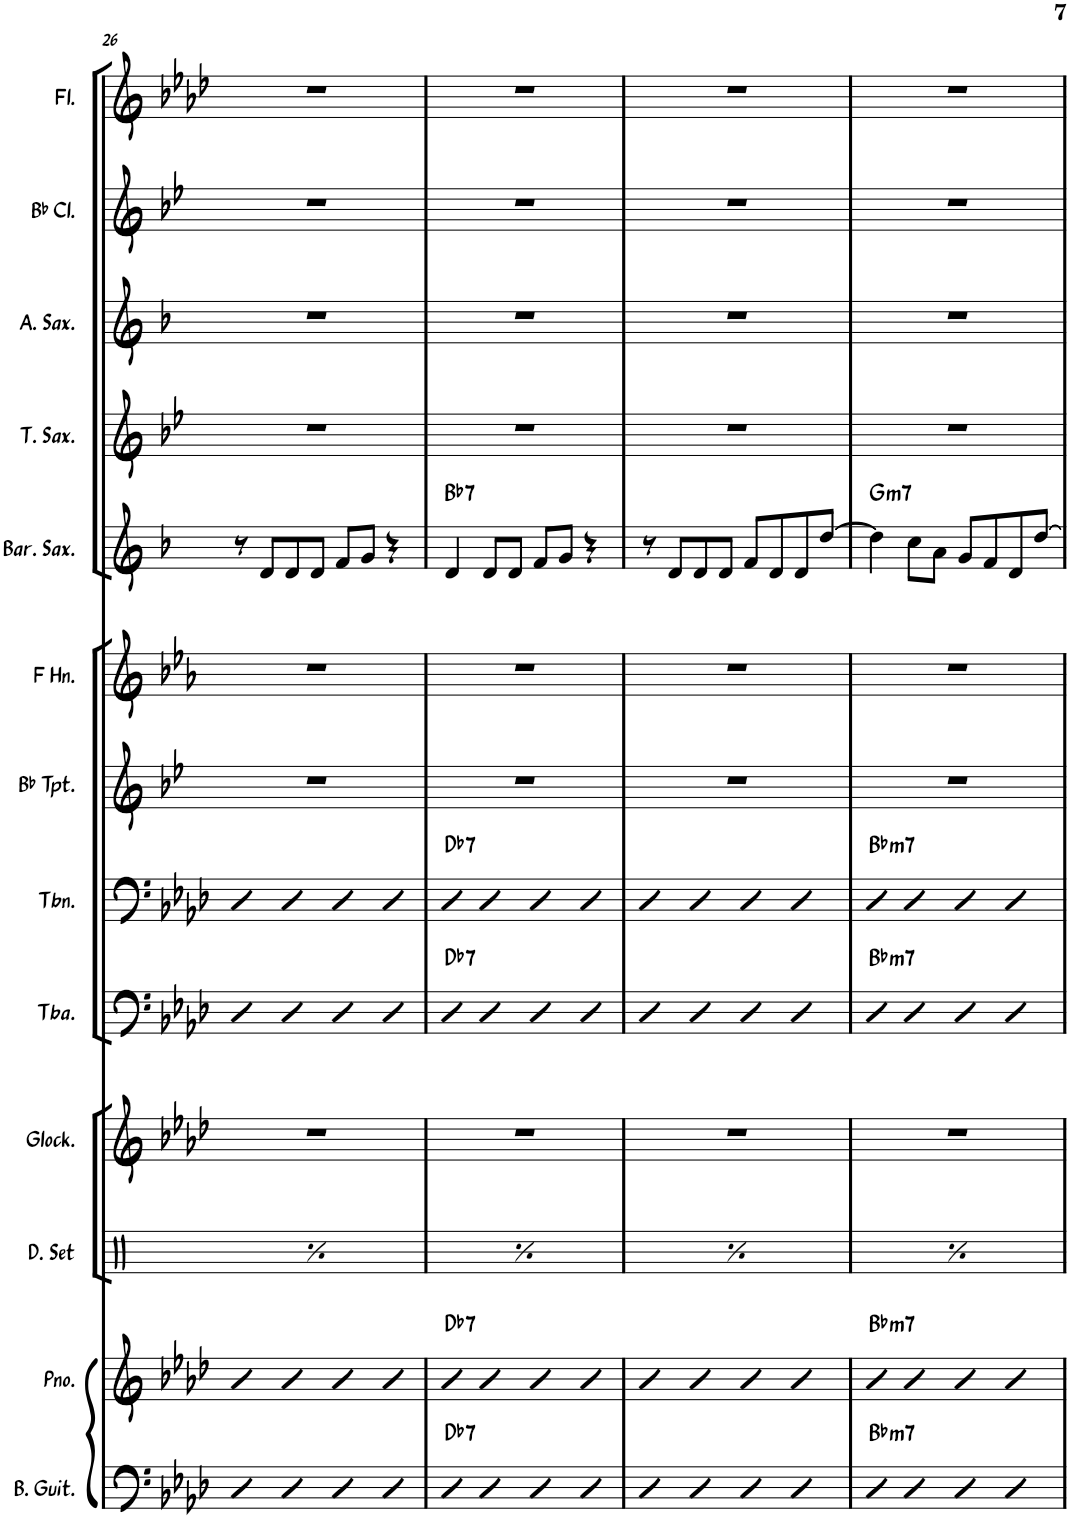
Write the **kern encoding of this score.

**kern	**harte	**kern	**harte	**kern	**kern	**kern	**harte	**kern	**harte	**kern	**kern	**kern	**harte	**kern	**kern	**kern	**kern
*part13	*part13	*part12	*part12	*part11	*part10	*part9	*part9	*part8	*part8	*part7	*part6	*part5	*part5	*part4	*part3	*part2	*part1
*staff13	*	*staff12	*	*staff11	*staff10	*staff9	*	*staff8	*	*staff7	*staff6	*staff5	*	*staff4	*staff3	*staff2	*staff1
*I"Bass Guitar	*	*I"Piano	*	*I"Drumset	*I"Glockenspiel	*I"Tuba	*	*I"Trombone	*	*I"Bb Trumpet	*I"Horn in F	*I"Baritone Saxophone	*	*I"Tenor Saxophone	*I"Alto Saxophone	*I"Bb Clarinet	*I"Flute
*I'B. Guit.	*	*I'Pno.	*	*I'D. Set	*I'Glock.	*I'Tba.	*	*I'Tbn.	*	*I'Bb Tpt.	*	*I'Bar. Sax.	*	*I'T. Sax.	*I'A. Sax.	*I'Bb Cl.	*I'Fl.
!!LO:PB:g=z
*clefF4	*	*clefG2	*	*clefX	*clefG2	*clefF4	*	*clefF4	*	*clefG2	*clefG2	*clefG2	*	*clefG2	*clefG2	*clefG2	*clefG2
*Trd7c12	*	*	*	*	*Trd-14c-24	*	*	*	*	*Trd1c2	*Trd4c7	*Trd12c21	*	*Trd8c14	*Trd5c9	*Trd1c2	*
*k[b-e-a-d-]	*	*k[b-e-a-d-]	*	*k[]	*k[b-e-a-d-]	*k[b-e-a-d-]	*	*k[b-e-a-d-]	*	*k[b-e-]	*k[b-e-a-]	*k[b-]	*	*k[b-e-]	*k[b-]	*k[b-e-]	*k[b-e-a-d-]
*M4/4	*	*M4/4	*	*M4/4	*M4/4	*M4/4	*	*M4/4	*	*M4/4	*M4/4	*M4/4	*	*M4/4	*M4/4	*M4/4	*M4/4
=26	=26	=26	=26	=26	=26	=26	=26	=26	=26	=26	=26	=26	=26	=26	=26	=26	=26
*	*	*	*	*^	*	*	*	*	*	*	*	*	*	*	*	*	*
4D-	.	4b-	.	4Rff/	4Rf\	1r	4D-	.	4D-	.	1r	1r	8r	.	1r	1r	1r	1r
.	.	.	.	.	.	.	.	.	.	.	.	.	8d/L	.	.	.	.	.
4D-	.	4b-	.	8Rff/L	4Rd\	.	4D-	.	4D-	.	.	.	8d/	.	.	.	.	.
.	.	.	.	8Rff/J	.	.	.	.	.	.	.	.	8d/J	.	.	.	.	.
4D-	.	4b-	.	4Rff/	4Rf\	.	4D-	.	4D-	.	.	.	8f/L	.	.	.	.	.
.	.	.	.	.	.	.	.	.	.	.	.	.	8g/J	.	.	.	.	.
4D-	.	4b-	.	8Rff/L	4Rd\	.	4D-	.	4D-	.	.	.	4r	.	.	.	.	.
.	.	.	.	8Rff/J	.	.	.	.	.	.	.	.	.	.	.	.	.	.
=27	=27	=27	=27	=27	=27	=27	=27	=27	=27	=27	=27	=27	=27	=27	=27	=27	=27	=27
!	!LO:H:kt=7	!	!LO:H:kt=7	!	!	!	!	!LO:H:kt=7	!	!LO:H:kt=7	!	!	!	!LO:H:kt=7	!	!	!	!
4D-	Db:7	4b-	Db:7	4Rff/	4Rf\	1r	4D-	Db:7	4D-	Db:7	1r	1r	4d/	Bb:7	1r	1r	1r	1r
4D-	.	4b-	.	8Rff/L	4Rd\	.	4D-	.	4D-	.	.	.	8d/L	.	.	.	.	.
.	.	.	.	8Rff/J	.	.	.	.	.	.	.	.	8d/J	.	.	.	.	.
4D-	.	4b-	.	4Rff/	4Rf\	.	4D-	.	4D-	.	.	.	8f/L	.	.	.	.	.
.	.	.	.	.	.	.	.	.	.	.	.	.	8g/J	.	.	.	.	.
4D-	.	4b-	.	8Rff/L	4Rd\	.	4D-	.	4D-	.	.	.	4r	.	.	.	.	.
.	.	.	.	8Rff/J	.	.	.	.	.	.	.	.	.	.	.	.	.	.
=28	=28	=28	=28	=28	=28	=28	=28	=28	=28	=28	=28	=28	=28	=28	=28	=28	=28	=28
4D-	.	4b-	.	4Rff/	4Rf\	1r	4D-	.	4D-	.	1r	1r	8r	.	1r	1r	1r	1r
.	.	.	.	.	.	.	.	.	.	.	.	.	8d/L	.	.	.	.	.
4D-	.	4b-	.	8Rff/L	4Rd\	.	4D-	.	4D-	.	.	.	8d/	.	.	.	.	.
.	.	.	.	8Rff/J	.	.	.	.	.	.	.	.	8d/J	.	.	.	.	.
4D-	.	4b-	.	4Rff/	4Rf\	.	4D-	.	4D-	.	.	.	8f/L	.	.	.	.	.
.	.	.	.	.	.	.	.	.	.	.	.	.	8d/	.	.	.	.	.
4D-	.	4b-	.	8Rff/L	4Rd\	.	4D-	.	4D-	.	.	.	8d/	.	.	.	.	.
.	.	.	.	8Rff/J	.	.	.	.	.	.	.	.	[8dd/J	.	.	.	.	.
=29	=29	=29	=29	=29	=29	=29	=29	=29	=29	=29	=29	=29	=29	=29	=29	=29	=29	=29
!	!LO:H:kt=m7	!	!LO:H:kt=m7	!	!	!	!	!LO:H:kt=m7	!	!LO:H:kt=m7	!	!	!	!LO:H:kt=m7	!	!	!	!
4D-	Bb:min7	4b-	Bb:min7	4Rff/	4Rf\	1r	4D-	Bb:min7	4D-	Bb:min7	1r	1r	4dd\]	G:min7	1r	1r	1r	1r
4D-	.	4b-	.	8Rff/L	4Rd\	.	4D-	.	4D-	.	.	.	8cc\L	.	.	.	.	.
.	.	.	.	8Rff/J	.	.	.	.	.	.	.	.	8a\J	.	.	.	.	.
4D-	.	4b-	.	4Rff/	4Rf\	.	4D-	.	4D-	.	.	.	8g/L	.	.	.	.	.
.	.	.	.	.	.	.	.	.	.	.	.	.	8f/	.	.	.	.	.
4D-	.	4b-	.	8Rff/L	4Rd\	.	4D-	.	4D-	.	.	.	8d/	.	.	.	.	.
.	.	.	.	8Rff/J	.	.	.	.	.	.	.	.	[8dd/J	.	.	.	.	.
*	*	*	*	*v	*v	*	*	*	*	*	*	*	*	*	*	*	*	*
=	=	=	=	=	=	=	=	=	=	=	=	=	=	=	=	=	=
*-	*-	*-	*-	*-	*-	*-	*-	*-	*-	*-	*-	*-	*-	*-	*-	*-	*-
